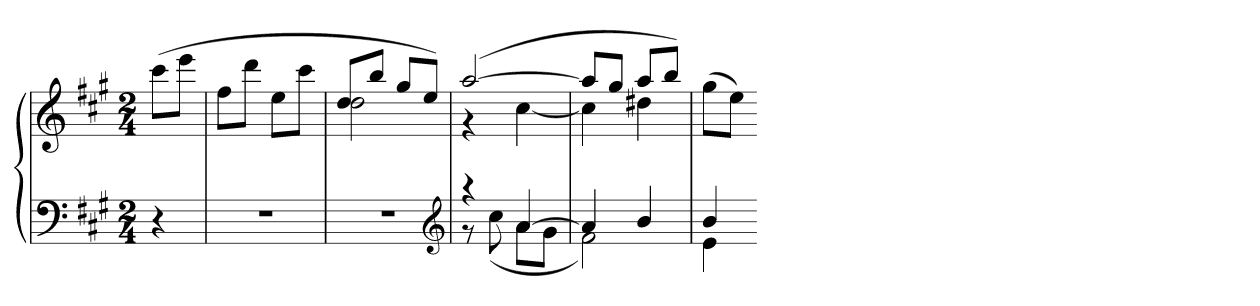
**kern	**kern
*part1	*part1
*staff2	*staff1
*clefF4	*clefG2
*k[f#c#g#]	*k[f#c#g#]
*A:	*A:
*M2/4	*M2/4
=	=
4r	(8ccc#L
.	8eeeJ
=124	=124
2r	8ff#L
.	8dddJ
.	8eeL
.	8ccc#J
=125	=125
*	*^
2r	8ddL	2dd
.	8bbJ	.
.	8gg#L	.
.	8eeJ)	.
*clefG2	*	*
=126	=126	=126
*^	*	*
4r	8r	([2aa	4r
.	(8cc#	.	.
[4a	8aL	.	[4cc#
.	8g#J	.	.
=127	=127	=127	=127
4a]	2f#)	8aaL]	4cc#]
.	.	8gg#J	.
4b	.	8aaL	4dd#X
.	.	8bbJ)	.
*	*	*v	*v
=128	=128	=128
4b	4e	(8gg#L
.	.	8eeJ)
*v	*v	*
=-	=-
*-	*-
